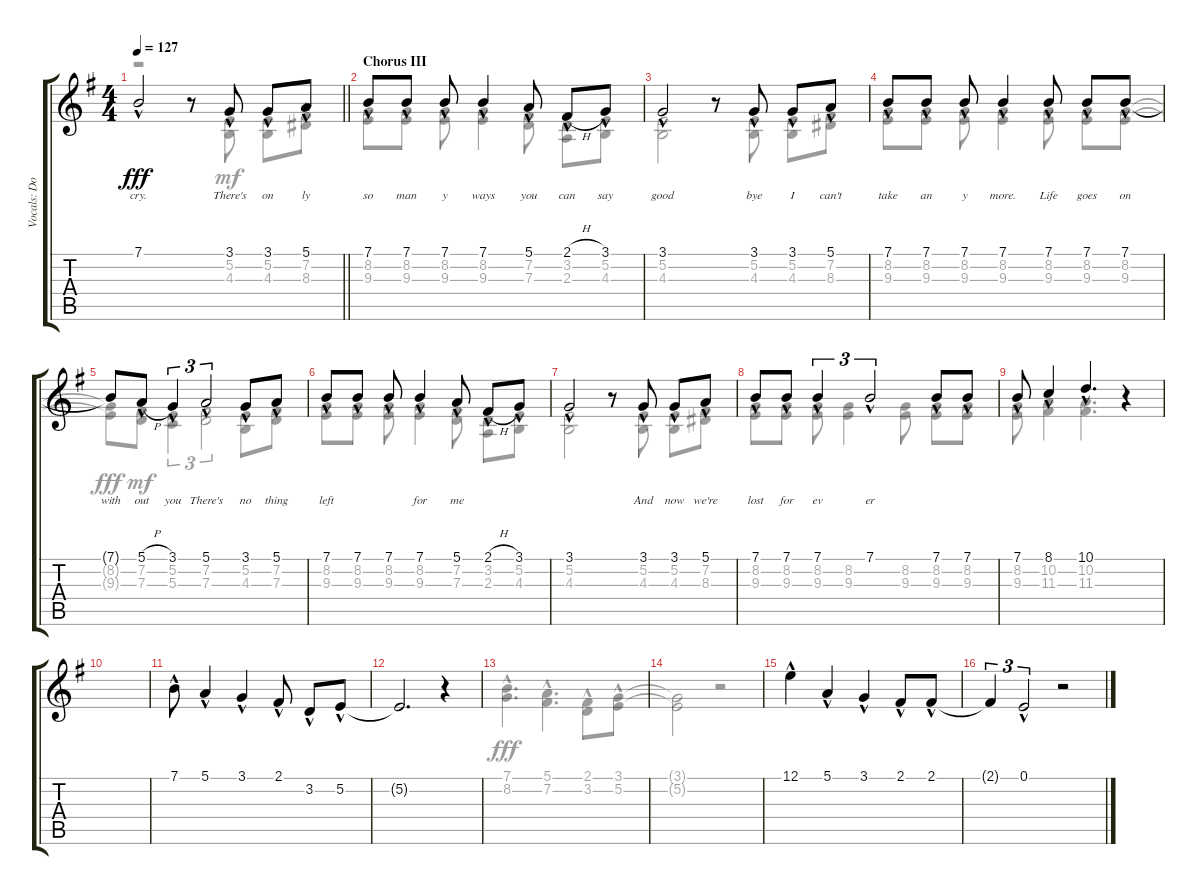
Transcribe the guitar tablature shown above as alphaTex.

\track ("Vocals: Don" "Vocals: Do") {instrument lead2sawtooth}
\staff {score tabs}
\tuning (E4 B3 G3 D3 A2 E2) {hide}
\voice
\ts (4 4)
\tempo 127
\clef g2
\barLineRight lightlight
\ks g
7.1{hac}.2{lyrics (0 "cry.") lyrics (1 "") lyrics (2 "") lyrics (3 "") lyrics (4 "") dy fff} r.8 3.1{hac}.8{lyrics (0 "There's") lyrics (1 "") lyrics (2 "") lyrics (3 "") lyrics (4 "")} 3.1{hac}.8{lyrics (0 "on") lyrics (1 "") lyrics (2 "") lyrics (3 "") lyrics (4 "")} 5.1{hac}.8{lyrics (0 "ly") lyrics (1 "") lyrics (2 "") lyrics (3 "") lyrics (4 "")} |
\section ("" "Chorus III")
7.1{hac}.8{lyrics (0 "so") lyrics (1 "") lyrics (2 "") lyrics (3 "") lyrics (4 "")} 7.1{hac}.8{lyrics (0 "man") lyrics (1 "") lyrics (2 "") lyrics (3 "") lyrics (4 "")} 7.1{hac}.8{lyrics (0 "y") lyrics (1 "") lyrics (2 "") lyrics (3 "") lyrics (4 "")} 7.1{hac}.4{lyrics (0 "ways") lyrics (1 "") lyrics (2 "") lyrics (3 "") lyrics (4 "")} 5.1{hac}.8{lyrics (0 "you") lyrics (1 "") lyrics (2 "") lyrics (3 "") lyrics (4 "")} 2.1{h hac}.8{lyrics (0 "can") lyrics (1 "") lyrics (2 "") lyrics (3 "") lyrics (4 "")} 3.1{hac}.8{lyrics (0 "say") lyrics (1 "") lyrics (2 "") lyrics (3 "") lyrics (4 "")} |
3.1{hac}.2{lyrics (0 "good") lyrics (1 "") lyrics (2 "") lyrics (3 "") lyrics (4 "")} r.8 3.1{hac}.8{lyrics (0 "bye") lyrics (1 "") lyrics (2 "") lyrics (3 "") lyrics (4 "")} 3.1{hac}.8{lyrics (0 "I") lyrics (1 "") lyrics (2 "") lyrics (3 "") lyrics (4 "")} 5.1{hac}.8{lyrics (0 "can't") lyrics (1 "") lyrics (2 "") lyrics (3 "") lyrics (4 "")} |
7.1{hac}.8{lyrics (0 "take") lyrics (1 "") lyrics (2 "") lyrics (3 "") lyrics (4 "")} 7.1{hac}.8{lyrics (0 "an") lyrics (1 "") lyrics (2 "") lyrics (3 "") lyrics (4 "")} 7.1{hac}.8{lyrics (0 "y") lyrics (1 "") lyrics (2 "") lyrics (3 "") lyrics (4 "")} 7.1{hac}.4{lyrics (0 "more.") lyrics (1 "") lyrics (2 "") lyrics (3 "") lyrics (4 "")} 7.1{hac}.8{lyrics (0 "Life") lyrics (1 "") lyrics (2 "") lyrics (3 "") lyrics (4 "")} 7.1{hac}.8{lyrics (0 "goes") lyrics (1 "") lyrics (2 "") lyrics (3 "") lyrics (4 "")} 7.1{hac}.8{lyrics (0 "on") lyrics (1 "") lyrics (2 "") lyrics (3 "") lyrics (4 "")} |
7.1{t}.8{lyrics (0 "with") lyrics (1 "") lyrics (2 "") lyrics (3 "") lyrics (4 "")} 5.1{h hac}.8{lyrics (0 "out") lyrics (1 "") lyrics (2 "") lyrics (3 "") lyrics (4 "")} 3.1{hac}.4{tu (3 2) lyrics (0 "you") lyrics (1 "") lyrics (2 "") lyrics (3 "") lyrics (4 "")} 5.1{hac}.2{tu (3 2) lyrics (0 "There's") lyrics (1 "") lyrics (2 "") lyrics (3 "") lyrics (4 "")} 3.1{hac}.8{lyrics (0 "no") lyrics (1 "") lyrics (2 "") lyrics (3 "") lyrics (4 "")} 5.1{hac}.8{lyrics (0 "thing") lyrics (1 "") lyrics (2 "") lyrics (3 "") lyrics (4 "")} |
7.1{hac}.8{lyrics (0 "left") lyrics (1 "") lyrics (2 "") lyrics (3 "") lyrics (4 "")} 7.1{hac}.8{lyrics (0 "") lyrics (1 "") lyrics (2 "") lyrics (3 "") lyrics (4 "")} 7.1{hac}.8{lyrics (0 "") lyrics (1 "") lyrics (2 "") lyrics (3 "") lyrics (4 "")} 7.1{hac}.4{lyrics (0 "for") lyrics (1 "") lyrics (2 "") lyrics (3 "") lyrics (4 "")} 5.1{hac}.8{lyrics (0 "me") lyrics (1 "") lyrics (2 "") lyrics (3 "") lyrics (4 "")} 2.1{h hac}.8{lyrics (0 "") lyrics (1 "") lyrics (2 "") lyrics (3 "") lyrics (4 "")} 3.1{hac}.8{lyrics (0 "") lyrics (1 "") lyrics (2 "") lyrics (3 "") lyrics (4 "")} |
3.1{hac}.2{lyrics (0 "") lyrics (1 "") lyrics (2 "") lyrics (3 "") lyrics (4 "")} r.8 3.1{hac}.8{lyrics (0 "And") lyrics (1 "") lyrics (2 "") lyrics (3 "") lyrics (4 "")} 3.1{hac}.8{lyrics (0 "now") lyrics (1 "") lyrics (2 "") lyrics (3 "") lyrics (4 "")} 5.1{hac}.8{lyrics (0 "we're") lyrics (1 "") lyrics (2 "") lyrics (3 "") lyrics (4 "")} |
7.1{hac}.8{lyrics (0 "lost") lyrics (1 "") lyrics (2 "") lyrics (3 "") lyrics (4 "")} 7.1{hac}.8{lyrics (0 "for") lyrics (1 "") lyrics (2 "") lyrics (3 "") lyrics (4 "")} 7.1{hac}.4{tu (3 2) lyrics (0 "ev") lyrics (1 "") lyrics (2 "") lyrics (3 "") lyrics (4 "")} 7.1{hac}.2{tu (3 2) lyrics (0 "er") lyrics (1 "") lyrics (2 "") lyrics (3 "") lyrics (4 "")} 7.1{hac}.8 7.1{hac}.8 |
7.1{hac}.8 8.1{hac}.4 10.1{hac}.4{d} r.4 |
|
7.1{hac}.8 5.1{hac}.4 3.1{hac}.4 2.1{hac}.8 3.2{hac}.8 5.2{hac}.8 |
5.2{t}.2{d} r.4 |
|
|
12.1{hac}.4 5.1{hac}.4 3.1{hac}.4 2.1{hac}.8 2.1{hac}.8 |
2.1{t}.4{tu (3 2)} 0.1{hac}.2{tu (3 2)} r.2
\voice
\clef g2
\ottava regular
\simile none
\barLineRight lightlight
\ks g
r.2{dy mf} r.8 (5.2{hac} 4.3{hac}).8 (5.2{hac} 4.3{hac}).8 (7.2{hac} 8.3{hac}).8 |
(8.2 9.3).8 (8.2 9.3).8 (8.2 9.3).8 (8.2 9.3).4 (7.2 7.3).8 (3.2 2.3).8 (5.2 4.3).8 |
(5.2 4.3).2 r.8 (5.2 4.3).8 (5.2 4.3).8 (7.2 8.3).8 |
(8.2 9.3).8 (8.2 9.3).8 (8.2 9.3).8 (8.2 9.3).4 (8.2 9.3).8 (8.2 9.3).8 (8.2 9.3).8 |
(8.2{t} 9.3{t}).8{dy fff} (7.2 7.3).8{dy mf} (5.2 5.3).4{tu (3 2)} (7.2 7.3).2{tu (3 2)} (5.2 4.3).8 (7.2 7.3).8 |
(8.2 9.3).8 (8.2 9.3).8 (8.2 9.3).8 (8.2 9.3).4 (7.2 7.3).8 (3.2 2.3).8 (5.2 4.3).8 |
(5.2 4.3).2 r.8 (5.2 4.3).8 (5.2 4.3).8 (7.2 8.3).8 |
(8.2 9.3).8 (8.2 9.3).8 (8.2 9.3).8 (8.2 9.3).4 (8.2 9.3).8 (8.2 9.3).8 (8.2 9.3).8 |
(8.2 9.3).8 (10.2 11.3).4 (10.2 11.3).4{d} r.4 |
|
|
|
(7.1{hac} 8.2{hac}).4{d dy fff} (5.1{hac} 7.2{hac}).4{d} (2.1{hac} 3.2{hac}).8 (3.1{hac} 5.2{hac}).8 |
(3.1{t} 5.2{t}).2 r.2 |
|
